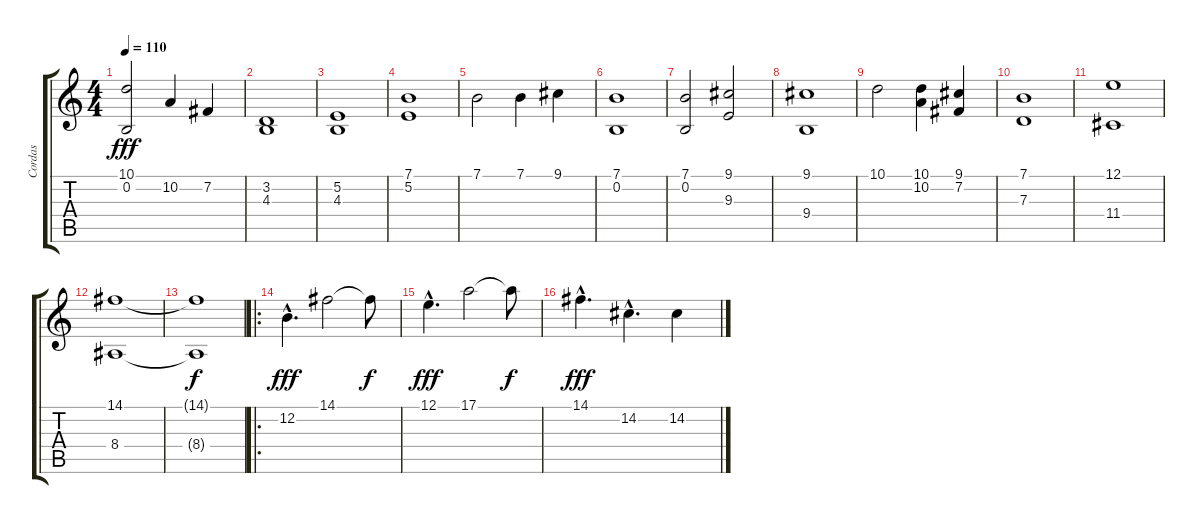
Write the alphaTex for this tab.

\track ("Cordas" "Cordas") {instrument stringensemble1}
\staff {score tabs}
\tuning (E4 B3 G3 D3 A2 E2) {hide}
\ts (4 4)
\tempo 110
\clef g2
\ks c
(10.1 0.2).2{dy fff} 10.2.4 7.2.4 |
(3.2 4.3).1 |
(5.2 4.3).1 |
(7.1 5.2).1 |
7.1.2 7.1.4 9.1.4 |
(7.1 0.2).1 |
(7.1 0.2).2 (9.1 9.3).2 |
(9.1 9.4).1 |
10.1.2 (10.1 10.2).4 (9.1 7.2).4 |
(7.1 7.3).1 |
(12.1 11.4).1 |
(14.1 8.4).1 |
(14.1{t} 8.4{t}).1{dy f} |
\ro
12.2{hac}.4{d dy fff volume 16} 14.1.2 14.1{t}.8{dy f} |
12.1{hac}.4{d dy fff} 17.1.2 17.1{t}.8{dy f} |
14.1{hac}.4{d dy fff} 14.2{hac}.4{d} 14.2.4
